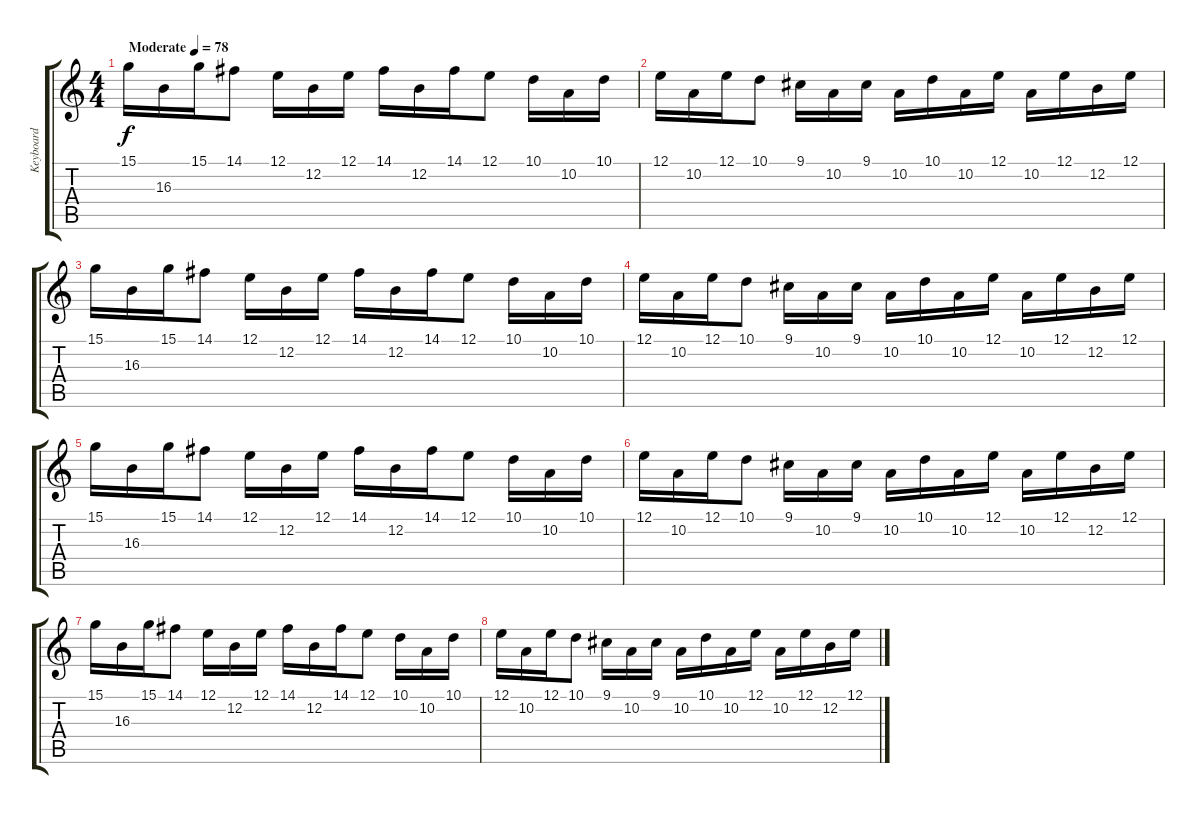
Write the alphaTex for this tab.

\track ("Keyboard" "Keyboard") {instrument brightacousticpiano}
\staff {score tabs}
\tuning (E4 B3 G3 D3 A2 E2) {hide}
\ts (4 4)
\tempo (78 "Moderate")
\clef g2
\ks c
15.1.16{dy f instrument brightacousticpiano} 16.3.16 15.1.16 14.1.8 12.1.16 12.2.16 12.1.16 14.1.16 12.2.16 14.1.16 12.1.8 10.1.16 10.2.16 10.1.16 |
12.1.16 10.2.16 12.1.16 10.1.8 9.1.16 10.2.16 9.1.16 10.2.16 10.1.16 10.2.16 12.1.16 10.2.16 12.1.16 12.2.16 12.1.16 |
15.1.16 16.3.16 15.1.16 14.1.8 12.1.16 12.2.16 12.1.16 14.1.16 12.2.16 14.1.16 12.1.8 10.1.16 10.2.16 10.1.16 |
12.1.16 10.2.16 12.1.16 10.1.8 9.1.16 10.2.16 9.1.16 10.2.16 10.1.16 10.2.16 12.1.16 10.2.16 12.1.16 12.2.16 12.1.16 |
15.1.16 16.3.16 15.1.16 14.1.8 12.1.16 12.2.16 12.1.16 14.1.16 12.2.16 14.1.16 12.1.8 10.1.16 10.2.16 10.1.16 |
12.1.16 10.2.16 12.1.16 10.1.8 9.1.16 10.2.16 9.1.16 10.2.16 10.1.16 10.2.16 12.1.16 10.2.16 12.1.16 12.2.16 12.1.16 |
15.1.16 16.3.16 15.1.16 14.1.8 12.1.16 12.2.16 12.1.16 14.1.16 12.2.16 14.1.16 12.1.8 10.1.16 10.2.16 10.1.16 |
12.1.16 10.2.16 12.1.16 10.1.8 9.1.16 10.2.16 9.1.16 10.2.16 10.1.16 10.2.16 12.1.16 10.2.16 12.1.16 12.2.16 12.1.16
